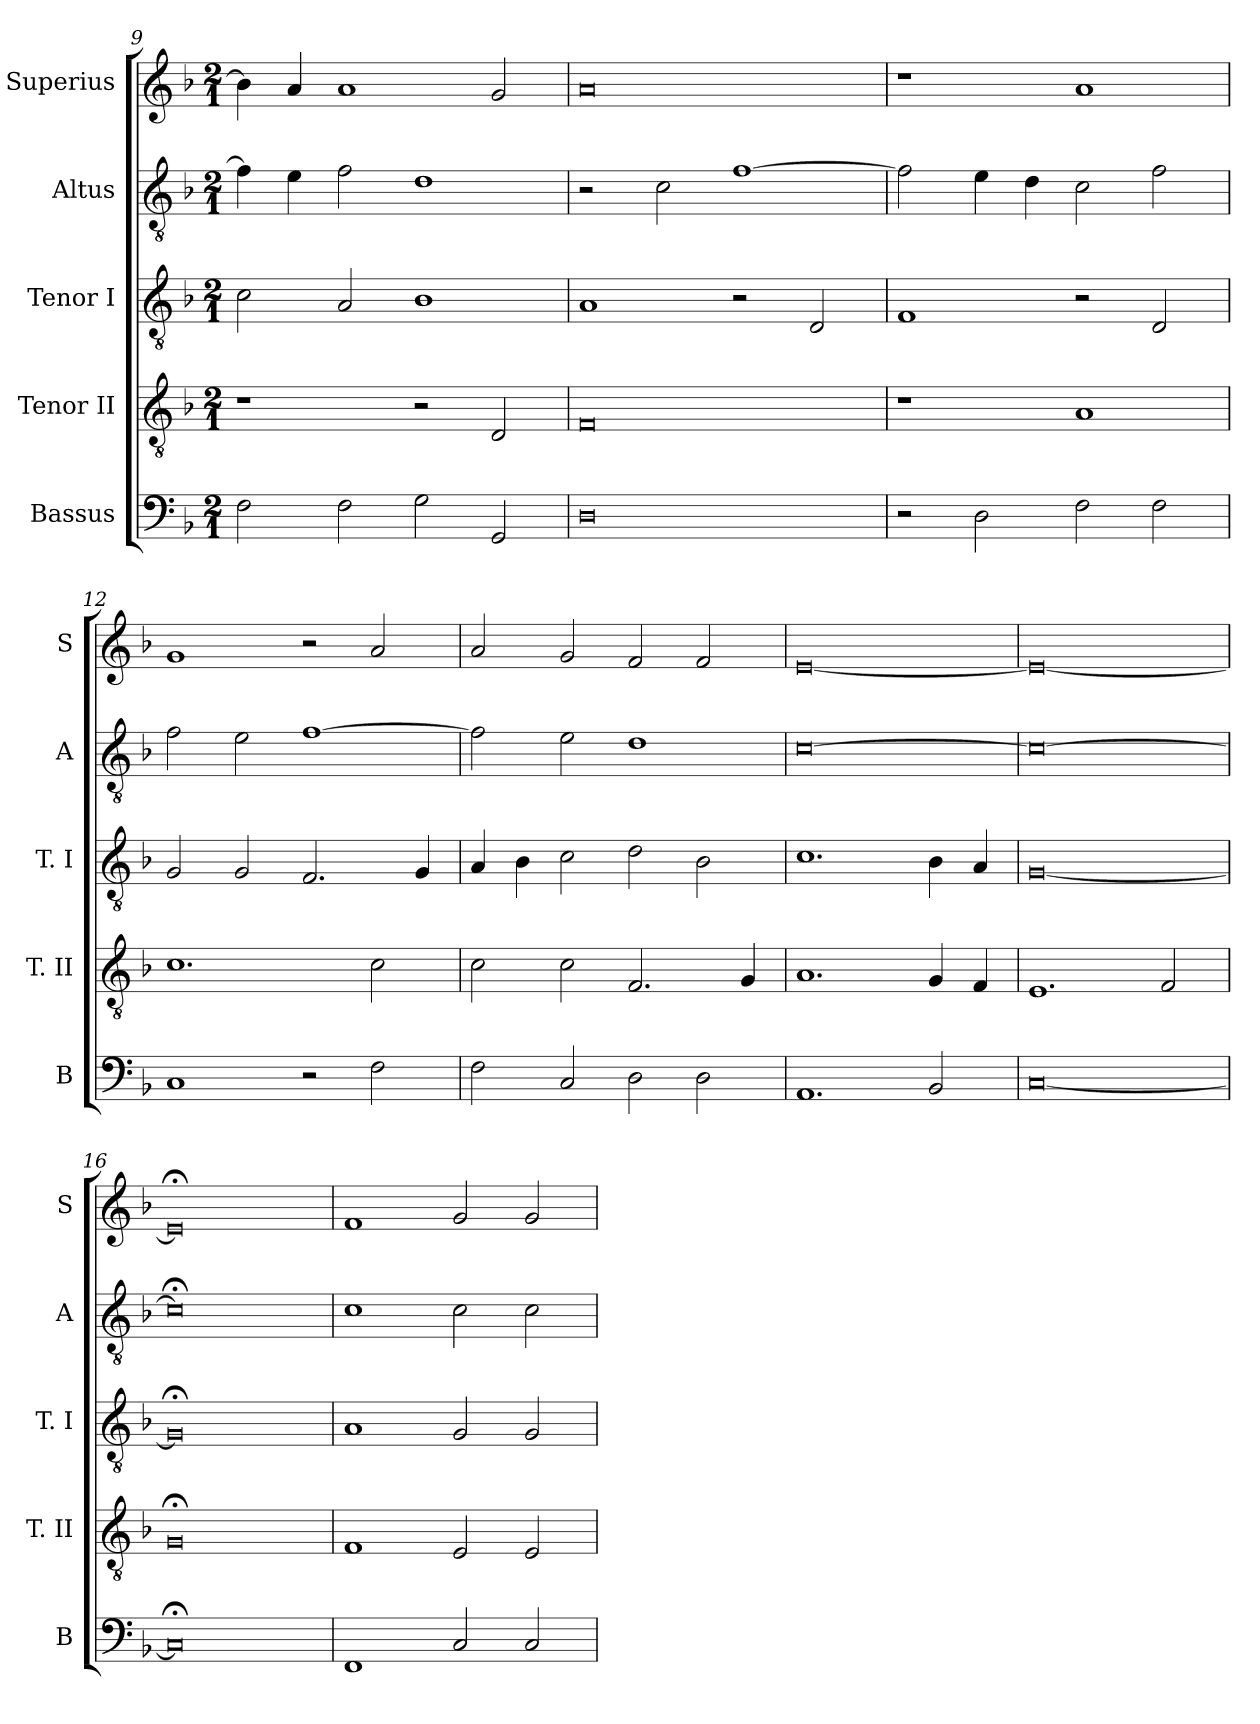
**kern	**kern	**kern	**kern	**kern
*part5	*part4	*part3	*part2	*part1
*staff5	*staff4	*staff3	*staff2	*staff1
*I"Bassus	*I"Tenor II	*I"Tenor I	*I"Altus	*I"Superius
*I'B	*I'T. II	*I'T. I	*I'A	*I'S
*clefF4	*clefGv2	*clefGv2	*clefGv2	*clefG2
*k[b-]	*k[b-]	*k[b-]	*k[b-]	*k[b-]
*d:	*d:	*d:	*d:	*d:
*M2/1	*M2/1	*M2/1	*M2/1	*M2/1
=9	=9	=9	=9	=9
2F	1r	2c	4f]	4b-]
.	.	.	4e	4a
2F	.	2A	2f	1a
2G	2r	1B-	1d	.
2GG	2D	.	.	2g
=10	=10	=10	=10	=10
0D	0F	1A	2r	0a
.	.	.	2c	.
.	.	2r	[1f	.
.	.	2D	.	.
=11	=11	=11	=11	=11
2r	1r	1F	2f]	1r
2D	.	.	4e	.
.	.	.	4d	.
2F	1A	2r	2c	1a
2F	.	2D	2f	.
=12	=12	=12	=12	=12
1C	1.c	2G	2f	1g
.	.	2G	2e	.
2r	.	2.F	[1f	2r
2F	2c	.	.	2a
.	.	4G	.	.
=13	=13	=13	=13	=13
2F	2c	4A	2f]	2a
.	.	4B-	.	.
2C	2c	2c	2e	2g
2D	2.F	2d	1d	2f
2D	.	2B-	.	2f
.	4G	.	.	.
=14	=14	=14	=14	=14
1.AA	1.A	1.c	[0c	[0e
2BB-	4G	4B-	.	.
.	4F	4A	.	.
=15	=15	=15	=15	=15
[0C	1.E	[0G	0c_	0e_
.	2F	.	.	.
=16	=16	=16	=16	=16
0C;<]	0G;<	0G;<]	0c;<]	0e;<]
=17	=17	=17	=17	=17
1FF	1F	1A	1c	1f
2C	2E	2G	2c	2g
2C	2E	2G	2c	2g
=	=	=	=	=
*-	*-	*-	*-	*-
